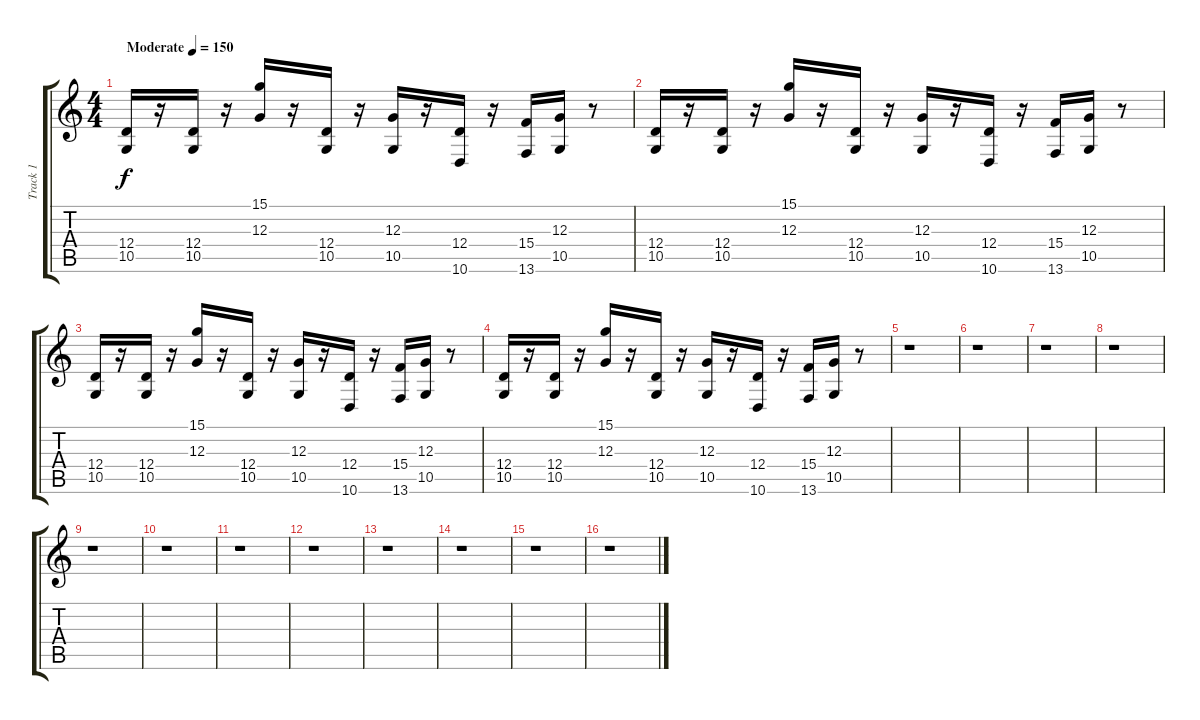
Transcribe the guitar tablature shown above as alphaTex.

\track ("Track 1" "Track 1") {instrument acousticgrandpiano}
\staff {score tabs}
\tuning (E4 B3 G3 D3 A2 E2) {hide}
\ts (4 4)
\tempo (150 "Moderate")
\clef g2
\ks c
(12.4 10.5).16{dy f instrument acousticgrandpiano} r.16 (12.4 10.5).16 r.16 (15.1 12.3).16 r.16 (12.4 10.5).16 r.16 (12.3 10.5).16 r.16 (12.4 10.6).16 r.16 (15.4 13.6).16 (12.3 10.5).16 r.8 |
(12.4 10.5).16 r.16 (12.4 10.5).16 r.16 (15.1 12.3).16 r.16 (12.4 10.5).16 r.16 (12.3 10.5).16 r.16 (12.4 10.6).16 r.16 (15.4 13.6).16 (12.3 10.5).16 r.8 |
(12.4 10.5).16 r.16 (12.4 10.5).16 r.16 (15.1 12.3).16 r.16 (12.4 10.5).16 r.16 (12.3 10.5).16 r.16 (12.4 10.6).16 r.16 (15.4 13.6).16 (12.3 10.5).16 r.8 |
(12.4 10.5).16 r.16 (12.4 10.5).16 r.16 (15.1 12.3).16 r.16 (12.4 10.5).16 r.16 (12.3 10.5).16 r.16 (12.4 10.6).16 r.16 (15.4 13.6).16 (12.3 10.5).16 r.8 |
r.1 |
r.1 |
r.1 |
r.1 |
r.1 |
r.1 |
r.1 |
r.1 |
r.1 |
r.1 |
r.1 |
r.1
